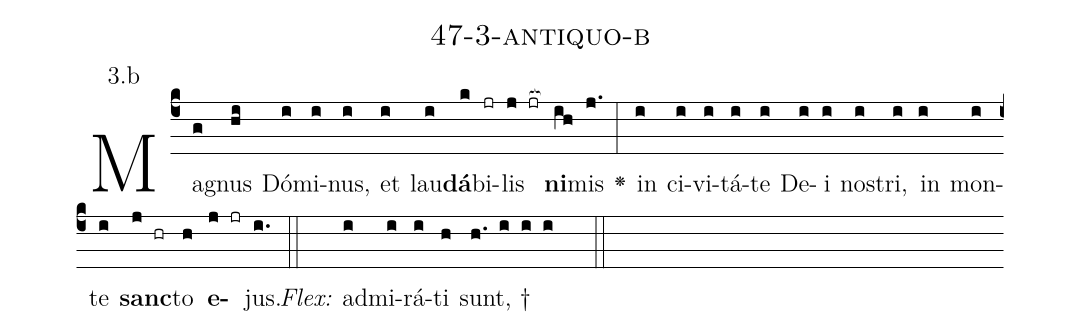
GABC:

name: 47-3-antiquo-b;
annotation: 3.b;
%%
(c4)Ma(g)gnus(hi) Dó(i)mi(i)nus,(i) et(i) lau(i)<b>dá</b>(k)bi(jr)lis(j jr[ocb:1{]) <b>ni</b>(ih[ocb:0}])mis(j.) <v>\greheightstar</v>(:) in(i) ci(i)vi(i)tá(i)te(i) De(i)i(i) nos(i)tri,(i) in(i) mon(i)te(i) <b>sanc</b>(j hr)to(h) <b>e</b>(j jr)jus.(i.) (::)
<i>Flex:</i>()  ad(i)mi(i)rá(i)ti(h) sunt, †(h. i i i  ::)

%E(i) u(i) o(j) u(h) a(j) e.(i.) (::)
